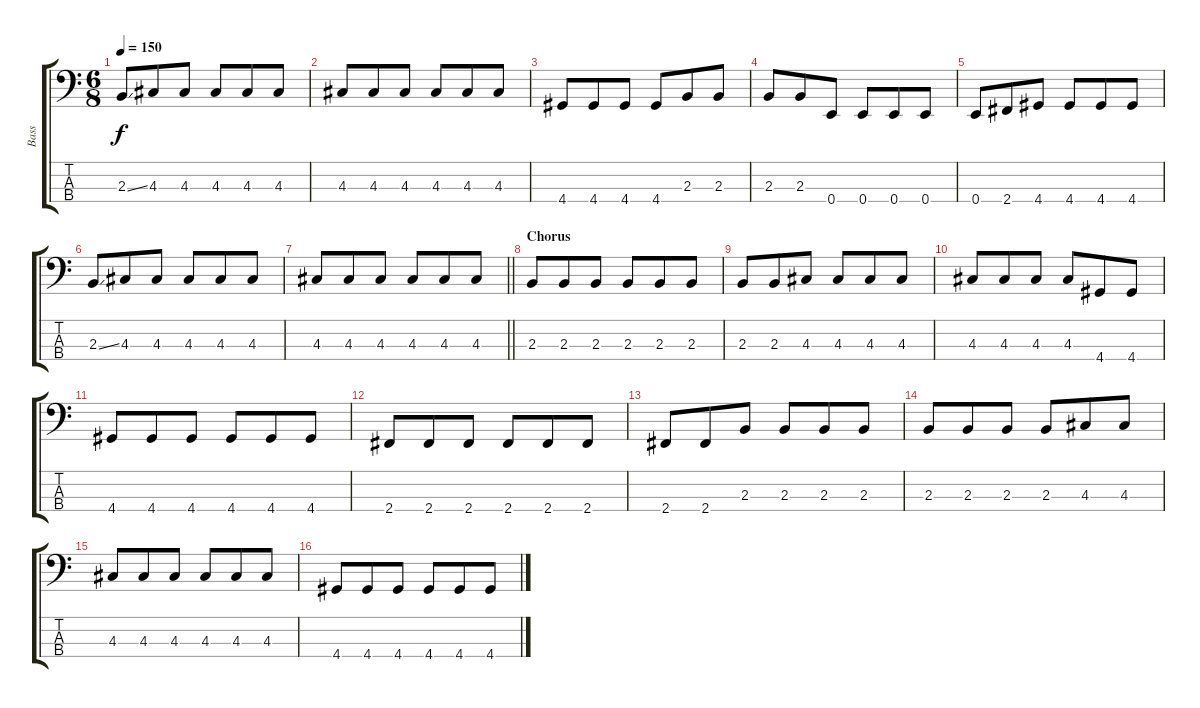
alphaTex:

\track ("Bass" "Bass") {instrument electricbassfinger}
\staff {score tabs}
\tuning (G2 D2 A1 E1) {hide}
\ts (6 8)
\tempo 150
\clef f4
\ks c
2.3{ss}.8{dy f} 4.3.8 4.3.8 4.3.8 4.3.8 4.3.8 |
4.3.8 4.3.8 4.3.8 4.3.8 4.3.8 4.3.8 |
4.4.8 4.4.8 4.4.8 4.4.8 2.3.8 2.3.8 |
2.3.8 2.3.8 0.4.8 0.4.8 0.4.8 0.4.8 |
0.4.8 2.4.8 4.4.8 4.4.8 4.4.8 4.4.8 |
2.3{ss}.8 4.3.8 4.3.8 4.3.8 4.3.8 4.3.8 |
\barLineRight lightlight
4.3.8 4.3.8 4.3.8 4.3.8 4.3.8 4.3.8 |
\section ("" "Chorus")
2.3.8 2.3.8 2.3.8 2.3.8 2.3.8 2.3.8 |
2.3.8 2.3.8 4.3.8 4.3.8 4.3.8 4.3.8 |
4.3.8 4.3.8 4.3.8 4.3.8 4.4.8 4.4.8 |
4.4.8 4.4.8 4.4.8 4.4.8 4.4.8 4.4.8 |
2.4.8 2.4.8 2.4.8 2.4.8 2.4.8 2.4.8 |
2.4.8 2.4.8 2.3.8 2.3.8 2.3.8 2.3.8 |
2.3.8 2.3.8 2.3.8 2.3.8 4.3.8 4.3.8 |
4.3.8 4.3.8 4.3.8 4.3.8 4.3.8 4.3.8 |
4.4.8 4.4.8 4.4.8 4.4.8 4.4.8 4.4.8
